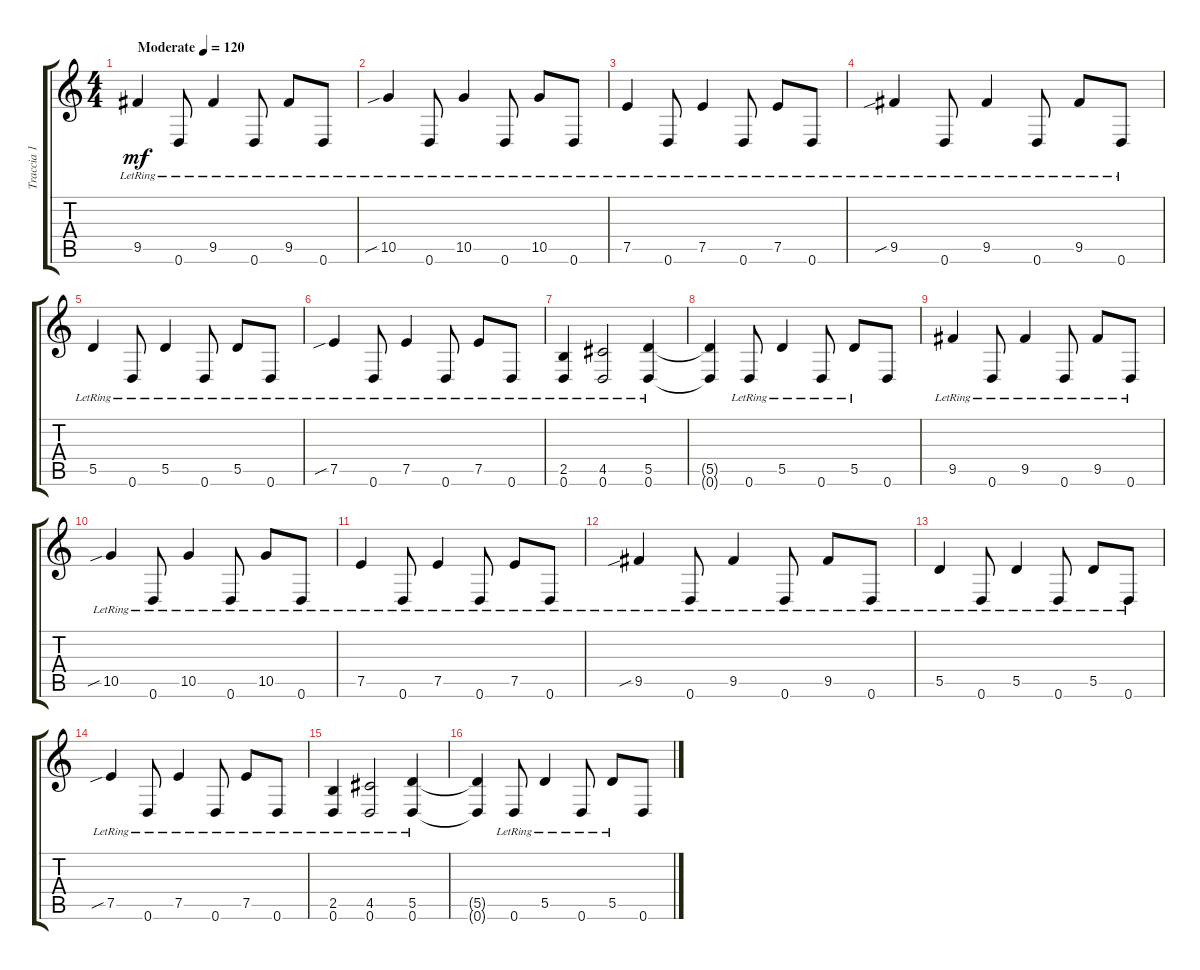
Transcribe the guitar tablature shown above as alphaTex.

\track ("Traccia 1" "Traccia 1") {instrument overdrivenguitar}
\staff {score tabs}
\tuning (E4 B3 G3 D3 A2 D2) {hide}
\ts (4 4)
\tempo (120 "Moderate")
\clef g2
\ks c
9.5{lr}.4{dy mf instrument overdrivenguitar} 0.6{lr}.8 9.5{lr}.4 0.6{lr}.8 9.5{lr}.8 0.6{lr}.8 |
10.5{sib lr}.4 0.6{lr}.8 10.5{lr}.4 0.6{lr}.8 10.5{lr}.8 0.6{lr}.8 |
7.5{lr}.4 0.6{lr}.8 7.5{lr}.4 0.6{lr}.8 7.5{lr}.8 0.6{lr}.8 |
9.5{sib lr}.4 0.6{lr}.8 9.5{lr}.4 0.6{lr}.8 9.5{lr}.8 0.6{lr}.8 |
5.5{lr}.4 0.6{lr}.8 5.5{lr}.4 0.6{lr}.8 5.5{lr}.8 0.6{lr}.8 |
7.5{sib lr}.4 0.6{lr}.8 7.5{lr}.4 0.6{lr}.8 7.5{lr}.8 0.6{lr}.8 |
(2.5{lr} 0.6{lr}).4 (4.5{lr} 0.6{lr}).2 (5.5{lr} 0.6{lr}).4 |
(5.5{t} 0.6{t}).4 0.6{lr}.8 5.5{lr}.4 0.6{lr}.8 5.5{lr}.8 0.6.8 |
9.5{lr}.4 0.6{lr}.8 9.5{lr}.4 0.6{lr}.8 9.5{lr}.8 0.6{lr}.8 |
10.5{sib lr}.4 0.6{lr}.8 10.5{lr}.4 0.6{lr}.8 10.5{lr}.8 0.6{lr}.8 |
7.5{lr}.4 0.6{lr}.8 7.5{lr}.4 0.6{lr}.8 7.5{lr}.8 0.6{lr}.8 |
9.5{sib lr}.4 0.6{lr}.8 9.5{lr}.4 0.6{lr}.8 9.5{lr}.8 0.6{lr}.8 |
5.5{lr}.4 0.6{lr}.8 5.5{lr}.4 0.6{lr}.8 5.5{lr}.8 0.6{lr}.8 |
7.5{sib lr}.4 0.6{lr}.8 7.5{lr}.4 0.6{lr}.8 7.5{lr}.8 0.6{lr}.8 |
(2.5{lr} 0.6{lr}).4 (4.5{lr} 0.6{lr}).2 (5.5{lr} 0.6{lr}).4 |
(5.5{t} 0.6{t}).4 0.6{lr}.8 5.5{lr}.4 0.6{lr}.8 5.5{lr}.8 0.6.8
